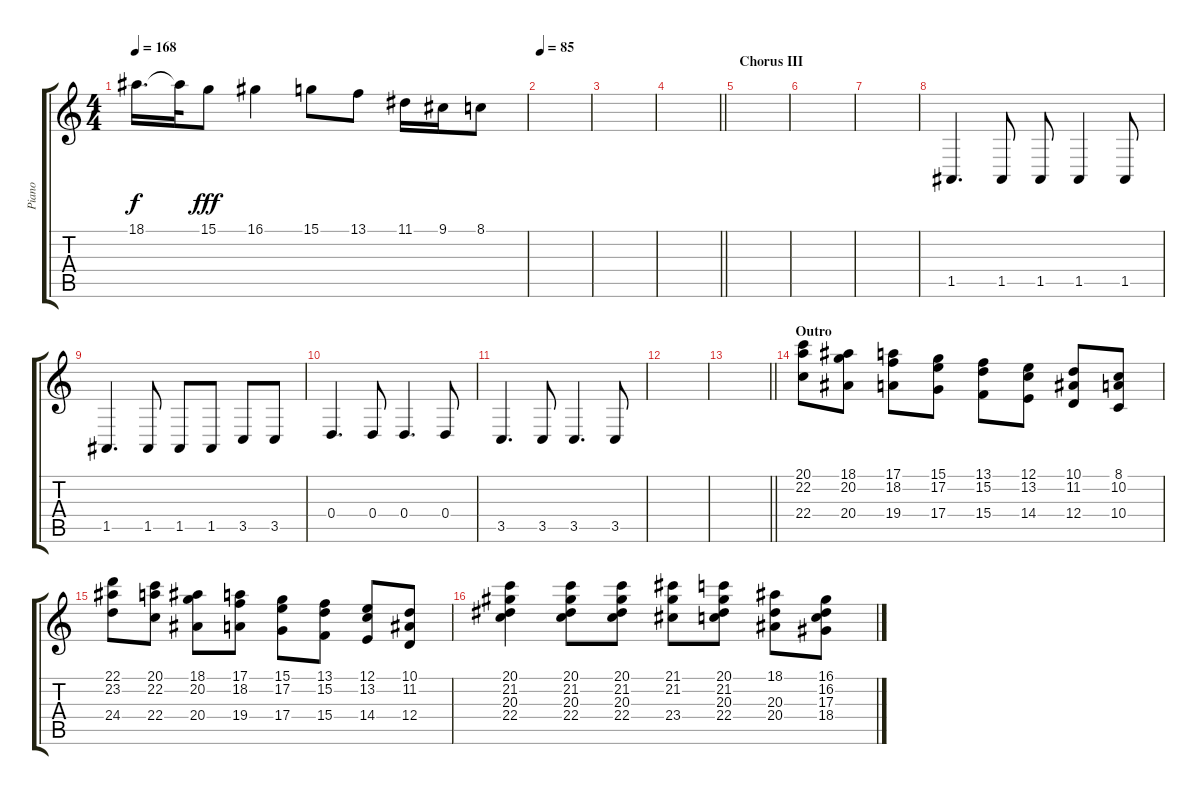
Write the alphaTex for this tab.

\track ("Piano" "Piano") {instrument acousticgrandpiano}
\staff {score tabs}
\tuning (E4 B3 G3 D3 A2 E2) {hide}
\ts (4 4)
\tempo 168
\clef g2
\ks c
18.1{t}.16{d dy f} 18.1{t}.32 15.1.8{dy fff} 16.1.4 15.1.8 13.1.8 11.1.16 9.1.16 8.1.8 |
\tempo 85
|
|
\barLineRight lightlight
|
\section ("" "Chorus III")
|
|
|
1.5.4{d instrument stringensemble1} 1.5.8 1.5.8 1.5.4 1.5.8 |
1.5.4{d} 1.5.8 1.5.8 1.5.8 3.5.8 3.5.8 |
0.4.4{d} 0.4.8 0.4.4{d} 0.4.8 |
3.5.4{d} 3.5.8 3.5.4{d} 3.5.8 |
|
\barLineRight lightlight
|
\section ("" "Outro")
(20.1 22.2 22.4).8{instrument acousticgrandpiano} (18.1 20.2 20.4).8 (17.1 18.2 19.4).8 (15.1 17.2 17.4).8 (13.1 15.2 15.4).8 (12.1 13.2 14.4).8 (10.1 11.2 12.4).8 (8.1 10.2 10.4).8 |
(22.1 23.2 24.4).8 (20.1 22.2 22.4).8 (18.1 20.2 20.4).8 (17.1 18.2 19.4).8 (15.1 17.2 17.4).8 (13.1 15.2 15.4).8 (12.1 13.2 14.4).8 (10.1 11.2 12.4).8 |
(20.1 21.2 20.3 22.4).4 (20.1 21.2 20.3 22.4).8 (20.1 21.2 20.3 22.4).8 (21.1 21.2 23.4).8 (20.1 21.2 20.3 22.4).8 (18.1 20.3 20.4).8 (16.1 16.2 17.3 18.4).8
